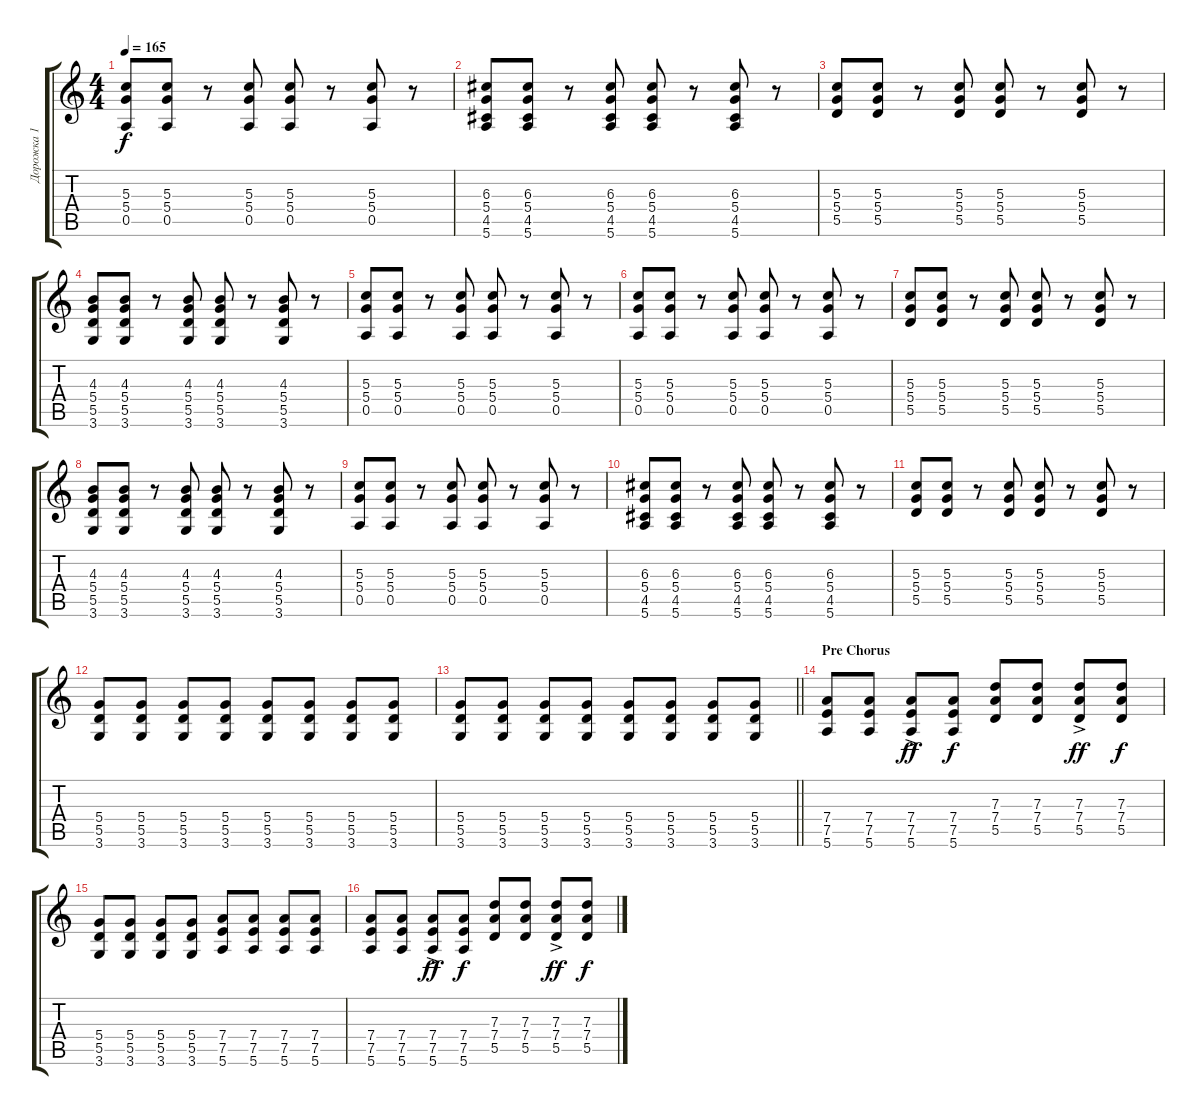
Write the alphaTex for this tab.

\track ("Дорожка 1" "Дорожка 1") {instrument distortionguitar}
\staff {score tabs}
\tuning (E4 B3 G3 D3 A2 E2) {hide}
\ts (4 4)
\tempo 165
\clef g2
\ks c
(5.3 5.4 0.5).8{dy f} (5.3 5.4 0.5).8 r.8 (5.3 5.4 0.5).8 (5.3 5.4 0.5).8 r.8 (5.3 5.4 0.5).8 r.8 |
(6.3 5.4 4.5 5.6).8 (6.3 5.4 4.5 5.6).8 r.8 (6.3 5.4 4.5 5.6).8 (6.3 5.4 4.5 5.6).8 r.8 (6.3 5.4 4.5 5.6).8 r.8 |
(5.3 5.4 5.5).8 (5.3 5.4 5.5).8 r.8 (5.3 5.4 5.5).8 (5.3 5.4 5.5).8 r.8 (5.3 5.4 5.5).8 r.8 |
(4.3 5.4 5.5 3.6).8 (4.3 5.4 5.5 3.6).8 r.8 (4.3 5.4 5.5 3.6).8 (4.3 5.4 5.5 3.6).8 r.8 (4.3 5.4 5.5 3.6).8 r.8 |
(5.3 5.4 0.5).8 (5.3 5.4 0.5).8 r.8 (5.3 5.4 0.5).8 (5.3 5.4 0.5).8 r.8 (5.3 5.4 0.5).8 r.8 |
(5.3 5.4 0.5).8 (5.3 5.4 0.5).8 r.8 (5.3 5.4 0.5).8 (5.3 5.4 0.5).8 r.8 (5.3 5.4 0.5).8 r.8 |
(5.3 5.4 5.5).8 (5.3 5.4 5.5).8 r.8 (5.3 5.4 5.5).8 (5.3 5.4 5.5).8 r.8 (5.3 5.4 5.5).8 r.8 |
(4.3 5.4 5.5 3.6).8 (4.3 5.4 5.5 3.6).8 r.8 (4.3 5.4 5.5 3.6).8 (4.3 5.4 5.5 3.6).8 r.8 (4.3 5.4 5.5 3.6).8 r.8 |
(5.3 5.4 0.5).8 (5.3 5.4 0.5).8 r.8 (5.3 5.4 0.5).8 (5.3 5.4 0.5).8 r.8 (5.3 5.4 0.5).8 r.8 |
(6.3 5.4 4.5 5.6).8 (6.3 5.4 4.5 5.6).8 r.8 (6.3 5.4 4.5 5.6).8 (6.3 5.4 4.5 5.6).8 r.8 (6.3 5.4 4.5 5.6).8 r.8 |
(5.3 5.4 5.5).8 (5.3 5.4 5.5).8 r.8 (5.3 5.4 5.5).8 (5.3 5.4 5.5).8 r.8 (5.3 5.4 5.5).8 r.8 |
(5.4 5.5 3.6).8 (5.4 5.5 3.6).8 (5.4 5.5 3.6).8 (5.4 5.5 3.6).8 (5.4 5.5 3.6).8 (5.4 5.5 3.6).8 (5.4 5.5 3.6).8 (5.4 5.5 3.6).8 |
\barLineRight lightlight
(5.4 5.5 3.6).8 (5.4 5.5 3.6).8 (5.4 5.5 3.6).8 (5.4 5.5 3.6).8 (5.4 5.5 3.6).8 (5.4 5.5 3.6).8 (5.4 5.5 3.6).8 (5.4 5.5 3.6).8 |
\section ("" "Pre Chorus")
(7.4 7.5 5.6).8 (7.4 7.5 5.6).8 (7.4{ac} 7.5{ac} 5.6{ac}).8{dy ff} (7.4 7.5 5.6).8{dy f} (7.3 7.4 5.5).8 (7.3 7.4 5.5).8 (7.3{ac} 7.4{ac} 5.5{ac}).8{dy ff} (7.3 7.4 5.5).8{dy f} |
(5.4 5.5 3.6).8 (5.4 5.5 3.6).8 (5.4 5.5 3.6).8 (5.4 5.5 3.6).8 (7.4 7.5 5.6).8 (7.4 7.5 5.6).8 (7.4 7.5 5.6).8 (7.4 7.5 5.6).8 |
(7.4 7.5 5.6).8 (7.4 7.5 5.6).8 (7.4{ac} 7.5{ac} 5.6{ac}).8{dy ff} (7.4 7.5 5.6).8{dy f} (7.3 7.4 5.5).8 (7.3 7.4 5.5).8 (7.3{ac} 7.4{ac} 5.5{ac}).8{dy ff} (7.3 7.4 5.5).8{dy f}
